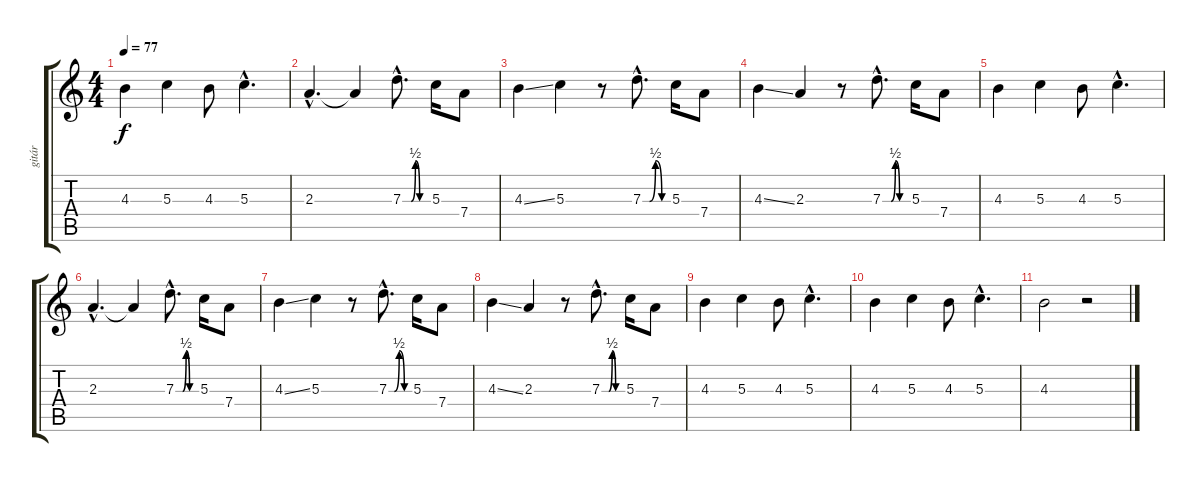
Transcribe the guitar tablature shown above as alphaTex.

\track ("gitár" "gitár") {instrument distortionguitar}
\staff {score tabs}
\tuning (E4 B3 G3 D3 A2 E2) {hide}
\ts (4 4)
\tempo 77
\clef g2
\ks c
4.3.4{dy f} 5.3.4 4.3.8 5.3{hac}.4{d} |
2.3{hac}.4{d} 2.3{t}.4 7.3{be (custom 0 0 20 0 30 2 40 0 60 0) hac}.8{d} 5.3.16 7.4.8 |
4.3{ss}.4 5.3.4 r.8 7.3{be (custom 0 0 16 0 30 2 45 0 60 0) hac}.8{d} 5.3.16 7.4.8 |
4.3{ss}.4 2.3.4 r.8 7.3{be (custom 0 0 20 0 30 2 40 0 60 0) hac}.8{d} 5.3.16 7.4.8 |
4.3.4 5.3.4 4.3.8 5.3{hac}.4{d} |
2.3{hac}.4{d} 2.3{t}.4 7.3{be (custom 0 0 20 0 30 2 40 0 60 0) hac}.8{d} 5.3.16 7.4.8 |
4.3{ss}.4 5.3.4 r.8 7.3{be (custom 0 0 16 0 30 2 45 0 60 0) hac}.8{d} 5.3.16 7.4.8 |
4.3{ss}.4 2.3.4 r.8 7.3{be (custom 0 0 20 0 30 2 40 0 60 0) hac}.8{d} 5.3.16 7.4.8 |
4.3.4 5.3.4 4.3.8 5.3{hac}.4{d} |
4.3.4 5.3.4 4.3.8 5.3{hac}.4{d} |
4.3.2 r.2
